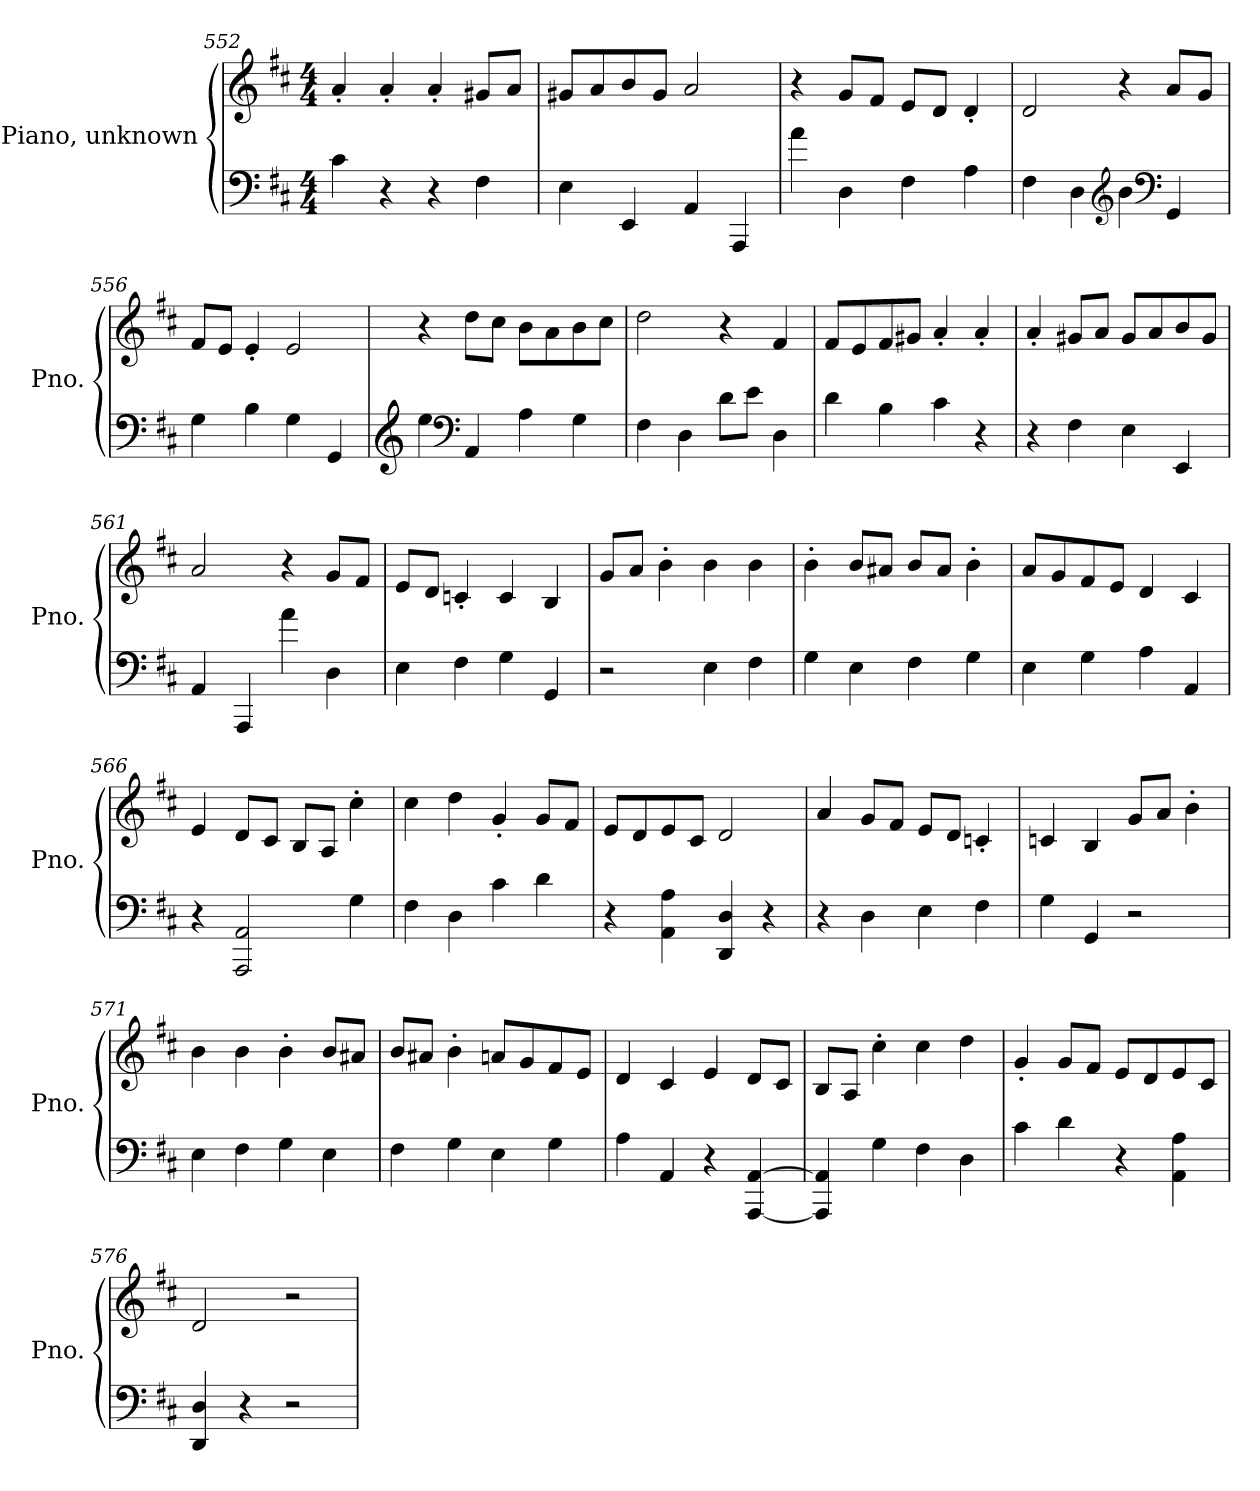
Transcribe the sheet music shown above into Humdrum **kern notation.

**kern	**kern
*part1	*part1
*staff2	*staff1
*I"Piano, unknown	*
*I'Pno.	*
*clefF4	*clefG2
*k[f#c#]	*k[f#c#]
*M4/4	*M4/4
=552	=552
4c#\	4a'/
4r	4a'/
4r	4a'/
4F#\	8g#X/L
.	8a/J
=553	=553
4E\	8g#X/L
.	8a/
4EE/	8b/
.	8g#/J
4AA/	2a/
4AAA/	.
!!LO:LB:g=z
=554	=554
4a\	4r
4D\	8g/L
.	8f#/J
4F#\	8e/L
.	8d/J
4A\	4d'/
=555	=555
4F#\	2d/
4D\	.
*clefG2	*
4b\	4r
*clefF4	*
4GG/	8a/L
.	8g/J
=556	=556
4G\	8f#/L
.	8e/J
4B\	4e'/
4G\	2e/
4GG/	.
=557	=557
*clefG2	*
4ee\	4r
*clefF4	*
4AA/	8dd\L
.	8cc#\J
4A\	8b\L
.	8a\
4G\	8b\
.	8cc#\J
=558	=558
4F#\	2dd\
4D\	.
8d\L	4r
8e\J	.
4D\	4f#/
!!LO:LB:g=z
=559	=559
4d\	8f#/L
.	8e/
4B\	8f#/
.	8g#X/J
4c#\	4a'/
4r	4a'/
=560	=560
4r	4a'/
4F#\	8g#X/L
.	8a/J
4E\	8g#/L
.	8a/
4EE/	8b/
.	8g#/J
=561	=561
4AA/	2a/
4AAA/	.
4a\	4r
4D\	8g/L
.	8f#/J
=562	=562
4E\	8e/L
.	8d/J
4F#\	4cn'/
4G\	4c/
4GG/	4B/
=563	=563
2r	8g/L
.	8a/J
.	4b'\
4E\	4b\
4F#\	4b\
=564	=564
4G\	4b'\
4E\	8b/L
.	8a#X/J
4F#\	8b/L
.	8a#/J
4G\	4b'\
!!LO:LB:g=z
=565	=565
4E\	8a/L
.	8g/
4G\	8f#/
.	8e/J
4A\	4d/
4AA/	4c#/
=566	=566
4r	4e/
2AAA/ 2AA/	8d/L
.	8c#/J
.	8B/L
.	8A/J
4G\	4cc#'\
=567	=567
4F#\	4cc#\
4D\	4dd\
4c#\	4g'/
4d\	8g/L
.	8f#/J
=568	=568
4r	8e/L
.	8d/
4AA\ 4A\	8e/
.	8c#/J
4DD/ 4D/	2d/
4r	.
=569	=569
4r	4a/
4D\	8g/L
.	8f#/J
4E\	8e/L
.	8d/J
4F#\	4cn'/
=570	=570
4G\	4cn/
4GG/	4B/
2r	8g/L
.	8a/J
.	4b'\
!!LO:PB:g=z
=571	=571
4E\	4b\
4F#\	4b\
4G\	4b'\
4E\	8b/L
.	8a#X/J
=572	=572
4F#\	8b/L
.	8a#X/J
4G\	4b'\
4E\	8an/L
.	8g/
4G\	8f#/
.	8e/J
=573	=573
4A\	4d/
4AA/	4c#/
4r	4e/
[4AAA/ [4AA/	8d/L
.	8c#/J
=574	=574
4AAA/] 4AA/]	8B/L
.	8A/J
4G\	4cc#'\
4F#\	4cc#\
4D\	4dd\
=575	=575
4c#\	4g'/
4d\	8g/L
.	8f#/J
4r	8e/L
.	8d/
4AA\ 4A\	8e/
.	8c#/J
=576	=576
4DD/ 4D/	2d/
4r	.
2r	2r
=	=
*-	*-
